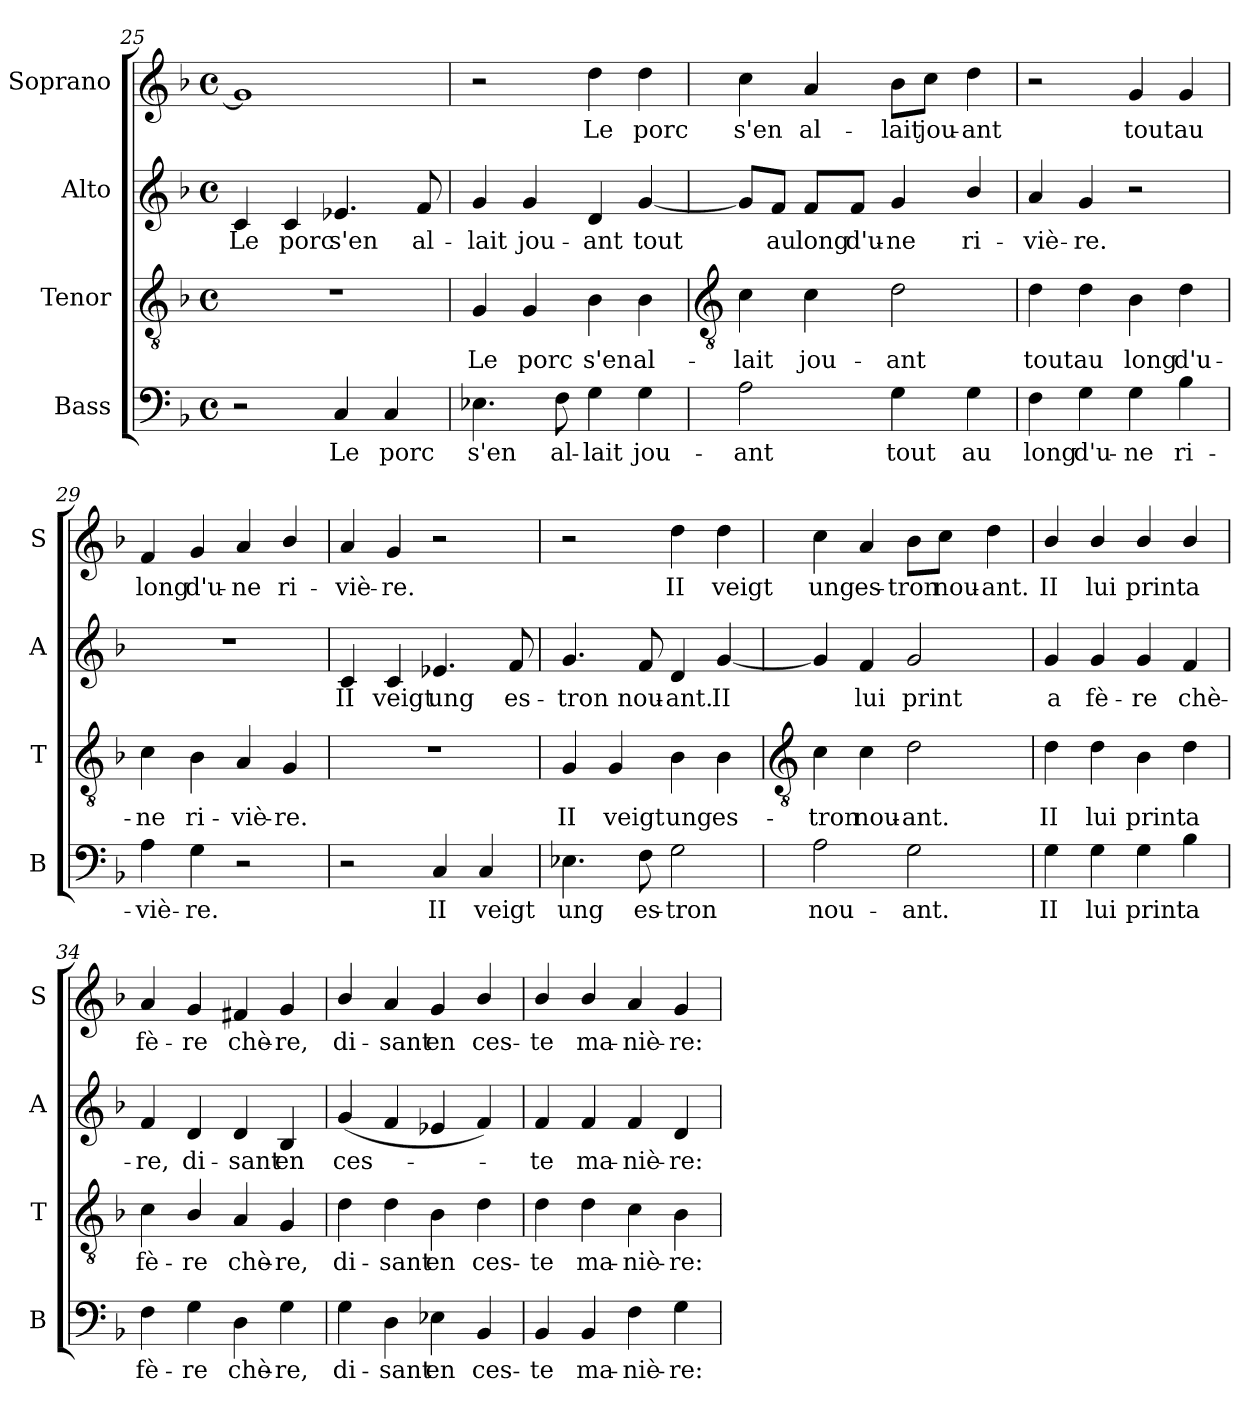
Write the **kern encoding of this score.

**kern	**text	**kern	**text	**kern	**text	**kern	**text
*part4	*part4	*part3	*part3	*part2	*part2	*part1	*part1
*staff4	*staff4	*staff3	*staff3	*staff2	*staff2	*staff1	*staff1
*I"Bass	*	*I"Tenor	*	*I"Alto	*	*I"Soprano	*
*I'B	*	*I'T	*	*I'A	*	*I'S	*
*clefF4	*	*clefGv2	*	*clefG2	*	*clefG2	*
*k[b-]	*	*k[b-]	*	*k[b-]	*	*k[b-]	*
*F:	*	*F:	*	*F:	*	*F:	*
*M4/4	*	*M4/4	*	*M4/4	*	*M4/4	*
*met(c)	*	*met(c)	*	*met(c)	*	*met(c)	*
=25	=25	=25	=25	=25	=25	=25	=25
!	!	!	!	!	!LO:LY:b	!	!
2r	.	1r	.	4c	Le	1g]	.
!	!	!	!	!	!LO:LY:b	!	!
.	.	.	.	4c	porc	.	.
!	!LO:LY:b	!	!	!	!LO:LY:b	!	!
4C	Le	.	.	4.e-X	s'en	.	.
!	!LO:LY:b	!	!	!	!	!	!
4C	porc	.	.	.	.	.	.
!	!	!	!	!	!LO:LY:b	!	!
.	.	.	.	8f	al-	.	.
=26	=26	=26	=26	=26	=26	=26	=26
!	!LO:LY:b	!	!LO:LY:b	!	!LO:LY:b	!	!
4.E-X	s'en	4G	Le	4g	-lait	2r	.
!	!	!	!LO:LY:b	!	!LO:LY:b	!	!
.	.	4G	porc	4g	jou-	.	.
!	!LO:LY:b	!	!	!	!	!	!
8F	al-	.	.	.	.	.	.
!	!LO:LY:b	!	!LO:LY:b	!	!LO:LY:b	!	!LO:LY:b
4G	-lait	4B-	s'en	4d	-ant	4dd	Le
!	!LO:LY:b	!	!LO:LY:b	!	!LO:LY:b	!	!LO:LY:b
4G	jou-	4B-	al-	[4g	tout	4dd	porc
!!LO:LB:g=z
=27	=27	=27	=27	=27	=27	=27	=27
*	*	*clefGv2	*	*	*	*	*
!	!LO:LY:b	!	!LO:LY:b	!	!	!	!LO:LY:b
2A	-ant	4c	-lait	8g/L]	.	4cc	s'en
!	!	!	!	!	!LO:LY:b	!	!
.	.	.	.	8f/J	au	.	.
!	!	!	!LO:LY:b	!	!LO:LY:b	!	!LO:LY:b
.	.	4c	jou-	8f/L	long	4a	al-
!	!	!	!	!	!LO:LY:b	!	!
.	.	.	.	8f/J	d'u-	.	.
!	!LO:LY:b	!	!LO:LY:b	!	!LO:LY:b	!	!LO:LY:b
4G	tout	2d	-ant	4g	-ne	8b-\L	-lait
!	!	!	!	!	!	!	!LO:LY:b
.	.	.	.	.	.	8cc\J	jou-
!	!LO:LY:b	!	!	!	!LO:LY:b	!	!LO:LY:b
4G	au	.	.	4b-/	ri-	4dd	-ant
=28	=28	=28	=28	=28	=28	=28	=28
!	!LO:LY:b	!	!LO:LY:b	!	!LO:LY:b	!	!
4F	long	4d	tout	4a	-viè-	2r	.
!	!LO:LY:b	!	!LO:LY:b	!	!LO:LY:b	!	!
4G	d'u-	4d	au	4g	-re.	.	.
!	!LO:LY:b	!	!LO:LY:b	!	!	!	!LO:LY:b
4G	-ne	4B-	long	2r	.	4g	tout
!	!LO:LY:b	!	!LO:LY:b	!	!	!	!LO:LY:b
4B-	ri-	4d	d'u-	.	.	4g	au
=29	=29	=29	=29	=29	=29	=29	=29
!	!LO:LY:b	!	!LO:LY:b	!	!	!	!LO:LY:b
4A	-viè-	4c	-ne	1r	.	4f	long
!	!LO:LY:b	!	!LO:LY:b	!	!	!	!LO:LY:b
4G	-re.	4B-	ri-	.	.	4g	d'u-
!	!	!	!LO:LY:b	!	!	!	!LO:LY:b
2r	.	4A	-viè-	.	.	4a	-ne
!	!	!	!LO:LY:b	!	!	!	!LO:LY:b
.	.	4G	-re.	.	.	4b-/	ri-
=30	=30	=30	=30	=30	=30	=30	=30
!	!	!	!	!	!LO:LY:b	!	!LO:LY:b
2r	.	1r	.	4c	II	4a	-viè-
!	!	!	!	!	!LO:LY:b	!	!LO:LY:b
.	.	.	.	4c	veigt	4g	-re.
!	!LO:LY:b	!	!	!	!LO:LY:b	!	!
4C	II	.	.	4.e-X	ung	2r	.
!	!LO:LY:b	!	!	!	!	!	!
4C	veigt	.	.	.	.	.	.
!	!	!	!	!	!LO:LY:b	!	!
.	.	.	.	8f	es-	.	.
=31	=31	=31	=31	=31	=31	=31	=31
!	!LO:LY:b	!	!LO:LY:b	!	!LO:LY:b	!	!
4.E-X	ung	4G	II	4.g	-tron	2r	.
!	!	!	!LO:LY:b	!	!	!	!
.	.	4G	veigt	.	.	.	.
!	!LO:LY:b	!	!	!	!LO:LY:b	!	!
8F	es-	.	.	8f	nou-	.	.
!	!LO:LY:b	!	!LO:LY:b	!	!LO:LY:b	!	!LO:LY:b
2G	-tron	4B-	ung	4d	-ant.	4dd	II
!	!	!	!LO:LY:b	!	!LO:LY:b	!	!LO:LY:b
.	.	4B-	es-	[4g	II	4dd	veigt
!!LO:LB:g=z
=32	=32	=32	=32	=32	=32	=32	=32
*	*	*clefGv2	*	*	*	*	*
!	!LO:LY:b	!	!LO:LY:b	!	!	!	!LO:LY:b
2A	nou-	4c	-tron	4g]	.	4cc	ung
!	!	!	!LO:LY:b	!	!LO:LY:b	!	!LO:LY:b
.	.	4c	nou-	4f	lui	4a	es-
!	!LO:LY:b	!	!LO:LY:b	!	!LO:LY:b	!	!LO:LY:b
2G	-ant.	2d	-ant.	2g	print	8b-\L	-tron
!	!	!	!	!	!	!	!LO:LY:b
.	.	.	.	.	.	8cc\J	nou-
!	!	!	!	!	!	!	!LO:LY:b
.	.	.	.	.	.	4dd	-ant.
=33	=33	=33	=33	=33	=33	=33	=33
!	!LO:LY:b	!	!LO:LY:b	!	!LO:LY:b	!	!LO:LY:b
4G	II	4d	II	4g	a	4b-/	II
!	!LO:LY:b	!	!LO:LY:b	!	!LO:LY:b	!	!LO:LY:b
4G	lui	4d	lui	4g	fè-	4b-/	lui
!	!LO:LY:b	!	!LO:LY:b	!	!LO:LY:b	!	!LO:LY:b
4G	print	4B-	print	4g	-re	4b-/	print
!	!LO:LY:b	!	!LO:LY:b	!	!LO:LY:b	!	!LO:LY:b
4B-	a	4d	a	4f	chè-	4b-/	a
=34	=34	=34	=34	=34	=34	=34	=34
!	!LO:LY:b	!	!LO:LY:b	!	!LO:LY:b	!	!LO:LY:b
4F	fè-	4c	fè-	4f	-re,	4a	fè-
!	!LO:LY:b	!	!LO:LY:b	!	!LO:LY:b	!	!LO:LY:b
4G	-re	4B-/	-re	4d	di-	4g	-re
!	!LO:LY:b	!	!LO:LY:b	!	!LO:LY:b	!	!LO:LY:b
4D	chè-	4A	chè-	4d	-sant	4f#X	chè-
!	!LO:LY:b	!	!LO:LY:b	!	!LO:LY:b	!	!LO:LY:b
4G	-re,	4G	-re,	4B-	en	4g	-re,
=35	=35	=35	=35	=35	=35	=35	=35
!	!LO:LY:b	!	!LO:LY:b	!	!LO:LY:b	!	!LO:LY:b
4G	di-	4d	di-	(<4g	ces-	4b-/	di-
!	!LO:LY:b	!	!LO:LY:b	!	!	!	!LO:LY:b
4D	-sant	4d	-sant	4f	.	4a	-sant
!	!LO:LY:b	!	!LO:LY:b	!	!	!	!LO:LY:b
4E-X	en	4B-	en	4e-X	.	4g	en
!	!LO:LY:b	!	!LO:LY:b	!	!	!	!LO:LY:b
4BB-	ces-	4d	ces-	4f)	.	4b-/	ces-
=36	=36	=36	=36	=36	=36	=36	=36
!	!LO:LY:b	!	!LO:LY:b	!	!LO:LY:b	!	!LO:LY:b
4BB-	-te	4d	-te	4f	te	4b-/	-te
!	!LO:LY:b	!	!LO:LY:b	!	!LO:LY:b	!	!LO:LY:b
4BB-	ma-	4d	ma-	4f	ma-	4b-/	ma-
!	!LO:LY:b	!	!LO:LY:b	!	!LO:LY:b	!	!LO:LY:b
4F	-niè-	4c	-niè-	4f	-niè-	4a	-niè-
!	!LO:LY:b	!	!LO:LY:b	!	!LO:LY:b	!	!LO:LY:b
4G	-re:	4B-	-re:	4d	-re:	4g	-re:
=	=	=	=	=	=	=	=
*-	*-	*-	*-	*-	*-	*-	*-
